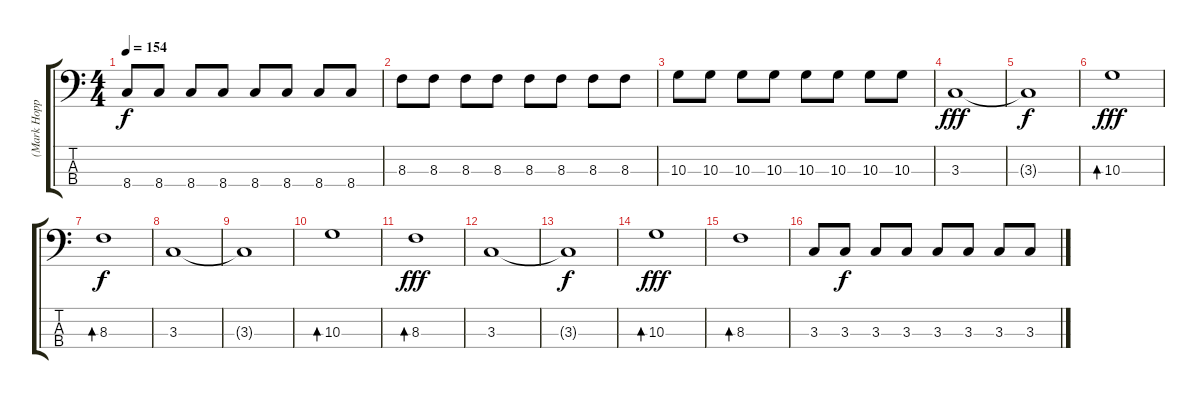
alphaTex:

\track ("(Mark Hoppus) Bass" "(Mark Hopp") {instrument electricbasspick}
\staff {score tabs}
\tuning (G2 D2 A1 E1) {hide}
\ts (4 4)
\tempo 154
\clef f4
\ks c
8.4.8{dy f} 8.4.8 8.4.8 8.4.8 8.4.8 8.4.8 8.4.8 8.4.8 |
8.3.8 8.3.8 8.3.8 8.3.8 8.3.8 8.3.8 8.3.8 8.3.8 |
10.3.8 10.3.8 10.3.8 10.3.8 10.3.8 10.3.8 10.3.8 10.3.8 |
3.3.1{dy fff} |
3.3{t}.1{dy f} |
10.3.1{bd 60 dy fff} |
8.3.1{bd 60 dy f} |
3.3.1 |
3.3{t}.1 |
10.3.1{bd 60} |
8.3.1{bd 60 dy fff} |
3.3.1 |
3.3{t}.1{dy f} |
10.3.1{bd 60 dy fff} |
8.3.1{bd 60} |
3.3.8 3.3.8{dy f} 3.3.8 3.3.8 3.3.8 3.3.8 3.3.8 3.3.8
